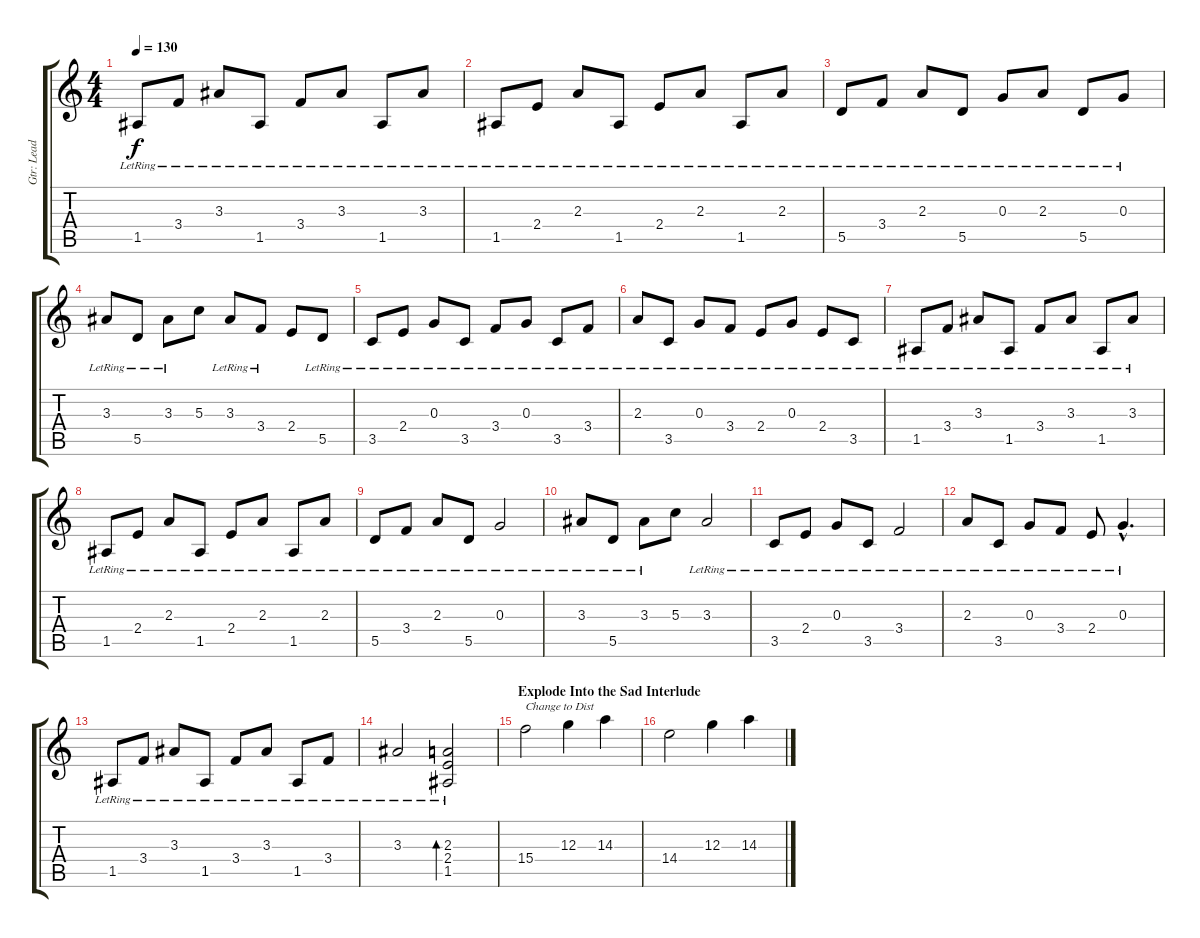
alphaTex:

\track ("Gtr: Lead" "Gtr: Lead") {instrument overdrivenguitar}
\staff {score tabs}
\tuning (E4 B3 G3 D3 A2 E2) {hide}
\ts (4 4)
\tempo 130
\clef g2
\ks c
1.5{lr}.8{dy f} 3.4{lr}.8 3.3{lr}.8 1.5{lr}.8 3.4{lr}.8 3.3{lr}.8 1.5{lr}.8 3.3{lr}.8 |
1.5{lr}.8 2.4{lr}.8 2.3{lr}.8 1.5{lr}.8 2.4{lr}.8 2.3{lr}.8 1.5{lr}.8 2.3{lr}.8 |
5.5{lr}.8 3.4{lr}.8 2.3{lr}.8 5.5{lr}.8 0.3{lr}.8 2.3{lr}.8 5.5{lr}.8 0.3{lr}.8 |
3.3{lr}.8 5.5{lr}.8 3.3{lr}.8 5.3.8 3.3{lr}.8 3.4{lr}.8 2.4.8 5.5{lr}.8 |
3.5{lr}.8 2.4{lr}.8 0.3{lr}.8 3.5{lr}.8 3.4{lr}.8 0.3{lr}.8 3.5{lr}.8 3.4{lr}.8 |
2.3{lr}.8 3.5{lr}.8 0.3{lr}.8 3.4{lr}.8 2.4{lr}.8 0.3{lr}.8 2.4{lr}.8 3.5{lr}.8 |
1.5{lr}.8 3.4{lr}.8 3.3{lr}.8 1.5{lr}.8 3.4{lr}.8 3.3{lr}.8 1.5{lr}.8 3.3{lr}.8 |
1.5{lr}.8 2.4{lr}.8 2.3{lr}.8 1.5{lr}.8 2.4{lr}.8 2.3{lr}.8 1.5{lr}.8 2.3{lr}.8 |
5.5{lr}.8 3.4{lr}.8 2.3{lr}.8 5.5{lr}.8 0.3{lr}.2 |
3.3{lr}.8 5.5{lr}.8 3.3{lr}.8 5.3.8 3.3{lr}.2 |
3.5{lr}.8 2.4{lr}.8 0.3{lr}.8 3.5{lr}.8 3.4{lr}.2 |
2.3{lr}.8 3.5{lr}.8 0.3{lr}.8 3.4{lr}.8 2.4{lr}.8 0.3{hac lr}.4{d} |
1.5{lr}.8 3.4{lr}.8 3.3{lr}.8 1.5{lr}.8 3.4{lr}.8 3.3{lr}.8 1.5{lr}.8 3.4{lr}.8 |
3.3{lr}.2 (2.3{lr} 2.4{lr} 1.5{lr}).2{bd 240} |
\section ("" "Explode Into the Sad Interlude")
15.4.2{txt "Change to Dist" instrument distortionguitar} 12.3.4 14.3.4 |
14.4.2 12.3.4 14.3.4
